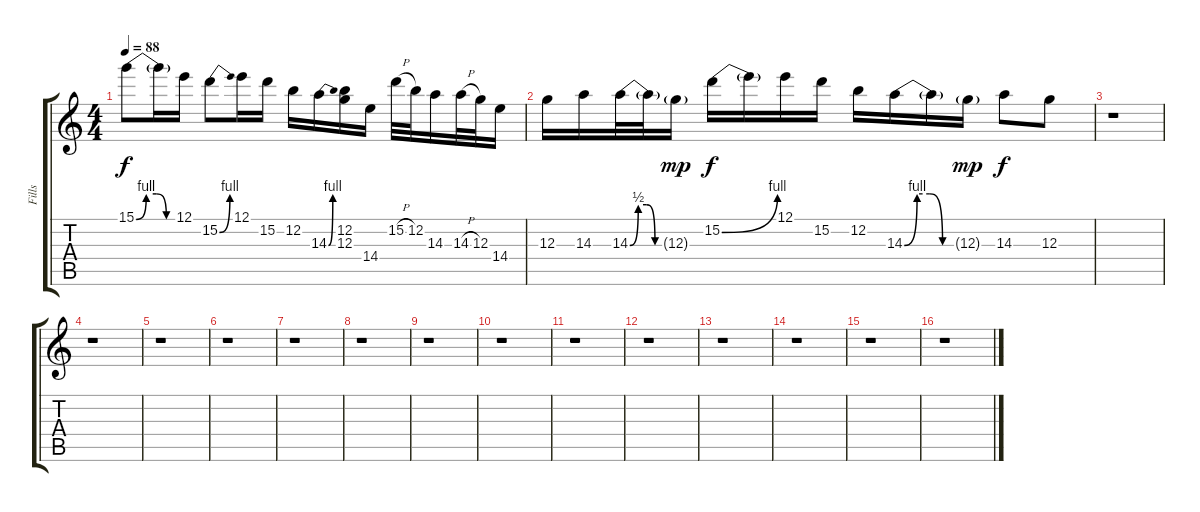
\track ("Fills" "Fills") {instrument overdrivenguitar}
\staff {score tabs}
\tuning (E4 B3 G3 D3 A2 E2) {hide}
\ts (4 4)
\tempo 88
\clef g2
\ks c
15.1{be (custom 0 0 15 4 30 4 45 0 60 0)}.8{dy f} 15.1{t}.16 12.1.16 15.2{be (bend 0 0 60 4)}.8 12.1.16 15.2.16 12.2.16 14.3{be (bend 0 0 60 4)}.16 (12.2 12.3).16 14.4.16 15.2{h}.32 12.2.32 14.3.16 14.3{h}.32 12.3.32 14.4.16 |
12.3.16 14.3.16 14.3{be (custom 0 0 15 2 30 2 45 0 60 0)}.32 14.3{t}.32 12.3{g}.16{dy mp} 15.2{be (bend 0 0 60 4)}.16{dy f} 15.2{t}.16 12.1.16 15.2.16 12.2.16 14.3{be (custom 0 0 15 4 30 4 45 0 60 0)}.16 14.3{t}.16 12.3{g}.16{dy mp} 14.3.8{dy f} 12.3.8 |
r.1 |
r.1 |
r.1 |
r.1 |
r.1 |
r.1 |
r.1 |
r.1 |
r.1 |
r.1 |
r.1 |
r.1 |
r.1 |
r.1
